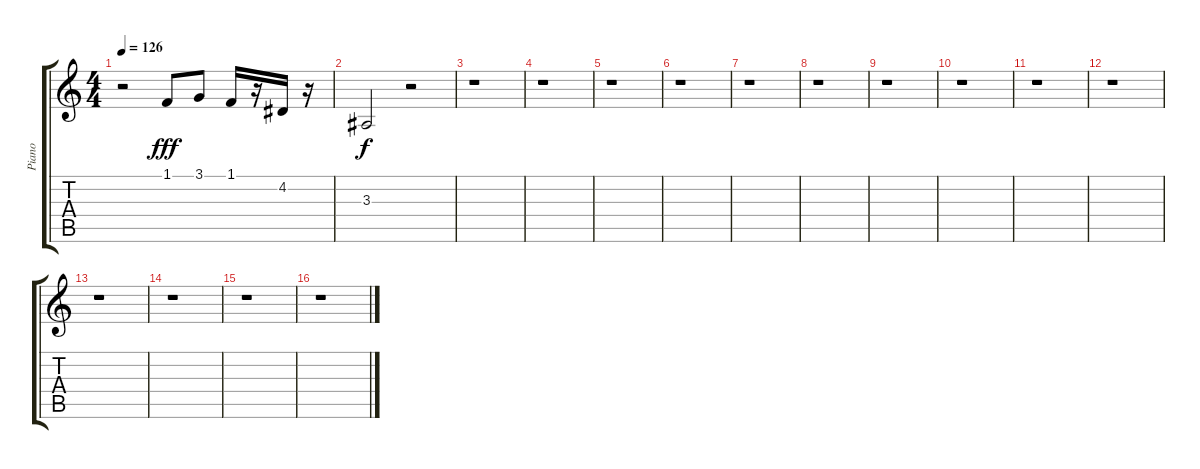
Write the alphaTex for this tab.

\track ("Piano" "Piano") {instrument brightacousticpiano}
\staff {score tabs}
\tuning (E4 B3 G3 D3 A2 E2) {hide}
\ts (4 4)
\tempo 126
\clef g2
\ks c
r.2{dy f} 1.1.8{dy fff} 3.1.8 1.1.16 r.16 4.2.16 r.16 |
3.3.2{dy f} r.2 |
r.1 |
r.1 |
r.1 |
r.1 |
r.1 |
r.1 |
r.1 |
r.1 |
r.1 |
r.1 |
r.1 |
r.1 |
r.1 |
r.1
